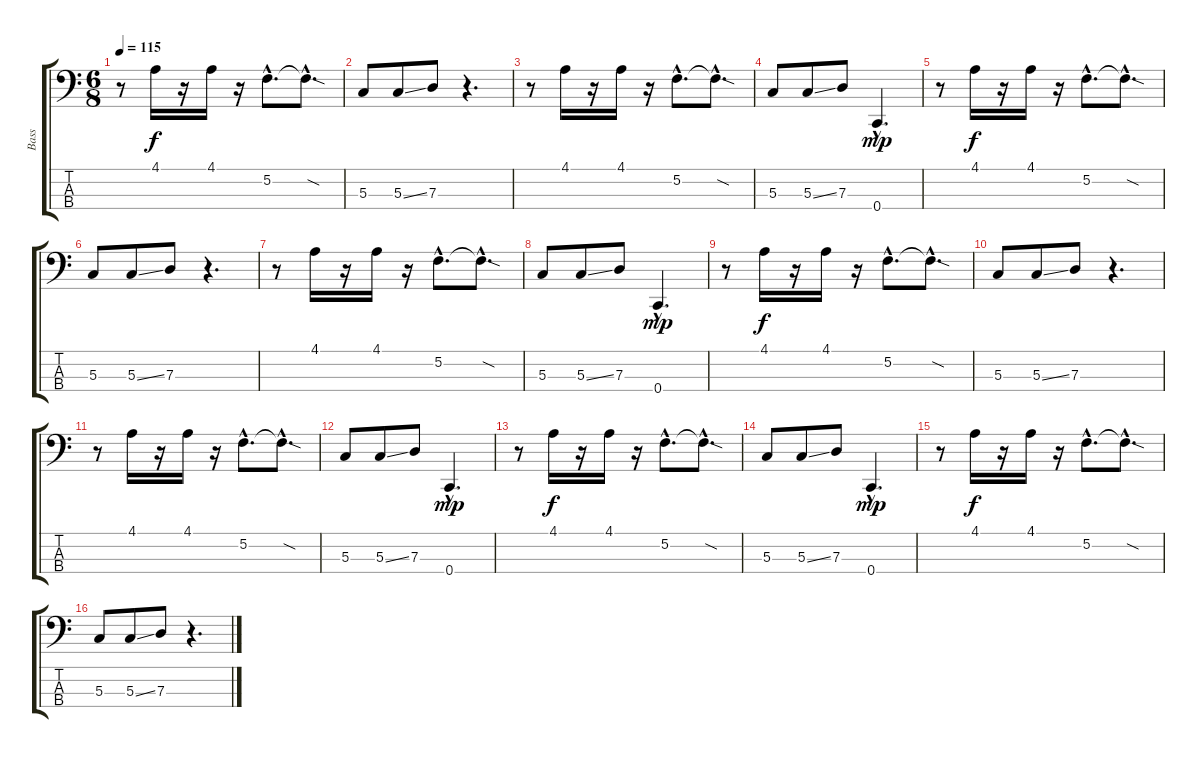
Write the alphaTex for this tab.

\track ("Bass" "Bass") {instrument electricbassfinger}
\staff {score tabs}
\tuning (F2 C2 G1 C1) {hide}
\ts (6 8)
\tempo 115
\clef f4
\ks c
r.8{dy mp} 4.1.16{dy f} r.16 4.1.16 r.16 5.2{hac}.8{d} 5.2{sod hac t}.8{d} |
5.3.8 5.3{ss}.8 7.3.8 r.4{d} |
r.8 4.1.16 r.16 4.1.16 r.16 5.2{hac}.8{d} 5.2{sod hac t}.8{d} |
5.3.8 5.3{ss}.8 7.3.8 0.4{hac}.4{d dy mp} |
r.8 4.1.16{dy f} r.16 4.1.16 r.16 5.2{hac}.8{d} 5.2{sod hac t}.8{d} |
5.3.8 5.3{ss}.8 7.3.8 r.4{d} |
r.8 4.1.16 r.16 4.1.16 r.16 5.2{hac}.8{d} 5.2{sod hac t}.8{d} |
5.3.8 5.3{ss}.8 7.3.8 0.4{hac}.4{d dy mp} |
r.8 4.1.16{dy f} r.16 4.1.16 r.16 5.2{hac}.8{d} 5.2{sod hac t}.8{d} |
5.3.8 5.3{ss}.8 7.3.8 r.4{d} |
r.8 4.1.16 r.16 4.1.16 r.16 5.2{hac}.8{d} 5.2{sod hac t}.8{d} |
5.3.8 5.3{ss}.8 7.3.8 0.4{hac}.4{d dy mp} |
r.8 4.1.16{dy f} r.16 4.1.16 r.16 5.2{hac}.8{d} 5.2{sod hac t}.8{d} |
5.3.8 5.3{ss}.8 7.3.8 0.4{hac}.4{d dy mp} |
r.8 4.1.16{dy f} r.16 4.1.16 r.16 5.2{hac}.8{d} 5.2{sod hac t}.8{d} |
5.3.8 5.3{ss}.8 7.3.8 r.4{d}
